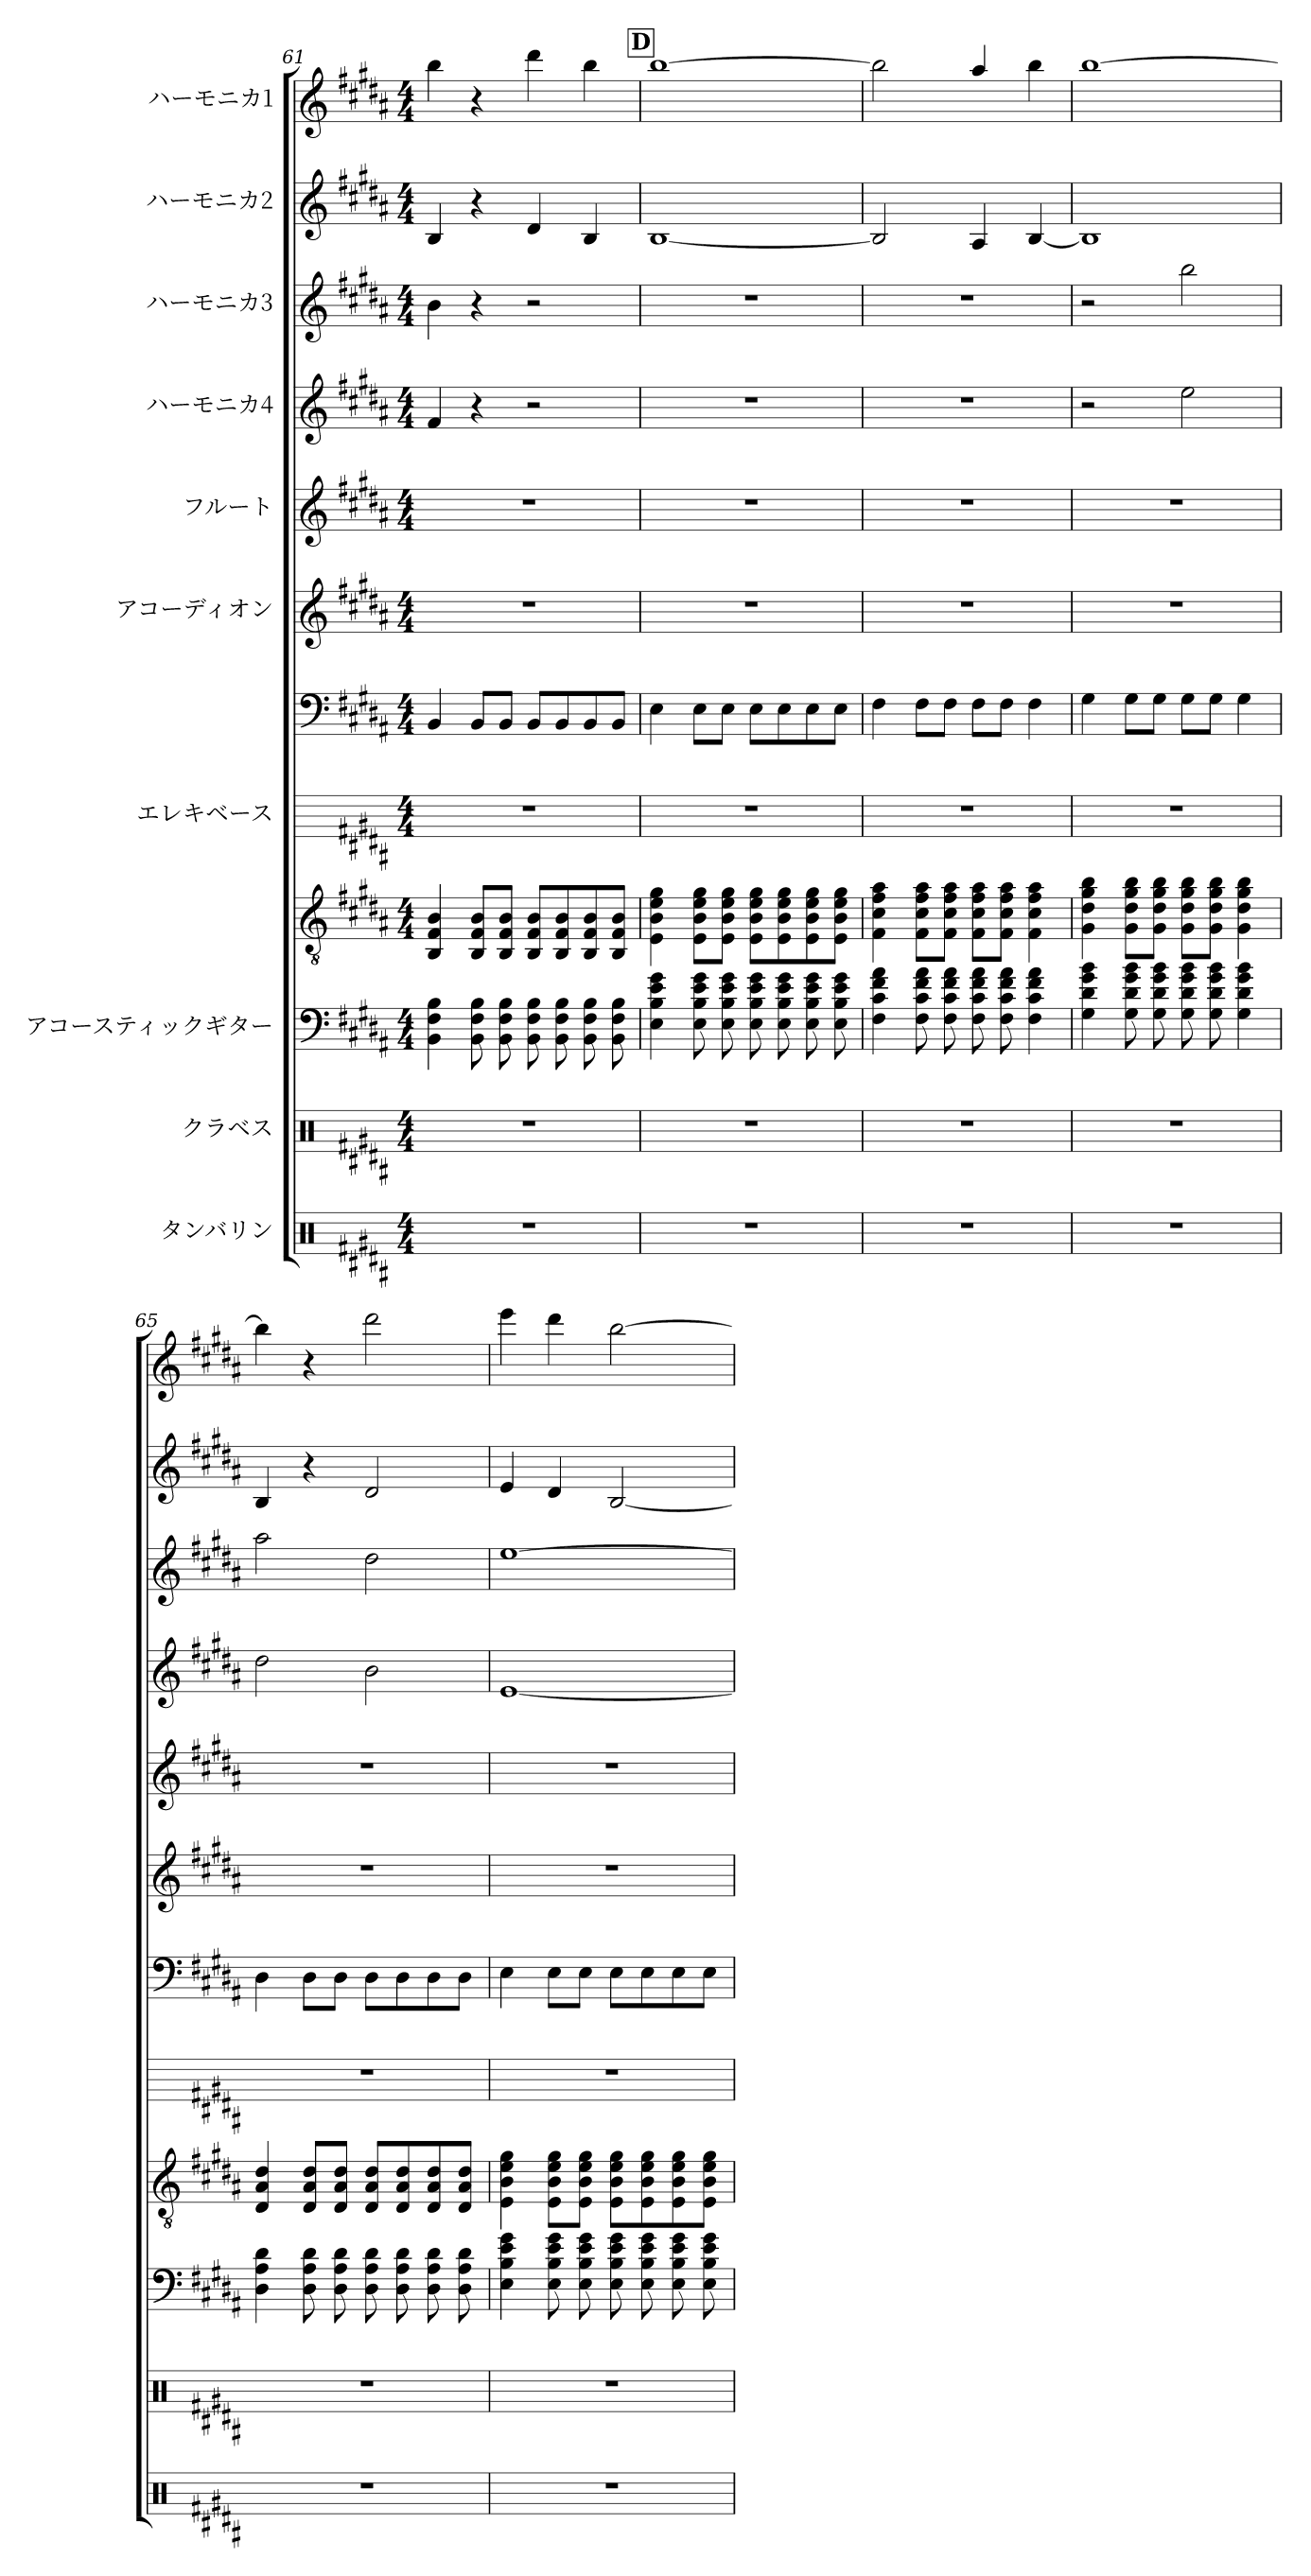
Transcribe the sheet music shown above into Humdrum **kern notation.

**kern	**kern	**kern	**kern	**kern	**kern	**kern	**kern	**kern	**kern	**kern	**kern
*part10	*part9	*part8	*part8	*part7	*part7	*part6	*part5	*part4	*part3	*part2	*part1
*staff12	*staff11	*staff10	*staff9	*staff8	*staff7	*staff6	*staff5	*staff4	*staff3	*staff2	*staff1
*I"タンバリン	*I"クラベス	*I"アコースティックギター	*	*I"エレキベース	*	*I"アコーディオン	*I"フルート	*I"ハーモニカ4	*I"ハーモニカ3	*I"ハーモニカ2	*I"ハーモニカ1
!!LO:PB:g=z
*clefX	*clefX	*	*clefGv2	*	*clefF4	*clefG2	*clefG2	*clefG2	*clefG2	*clefG2	*clefG2
*	*	*	*	*ITrd7c12	*ITrd7c12	*	*	*	*	*	*
*k[f#c#g#d#a#]	*k[f#c#g#d#a#]	*k[f#c#g#d#a#]	*k[f#c#g#d#a#]	*k[f#c#g#d#a#]	*k[f#c#g#d#a#]	*k[f#c#g#d#a#]	*k[f#c#g#d#a#]	*k[f#c#g#d#a#]	*k[f#c#g#d#a#]	*k[f#c#g#d#a#]	*k[f#c#g#d#a#]
*M4/4	*M4/4	*M4/4	*M4/4	*M4/4	*M4/4	*M4/4	*M4/4	*M4/4	*M4/4	*M4/4	*M4/4
=61	=61	=61	=61	=61	=61	=61	=61	=61	=61	=61	=61
1r	1r	4BB 4F# 4B	4BB/ 4F#/ 4B/	1r	4BBB/	1r	1r	4f#/	4b\	4B/	4bb\
.	.	8BB 8F# 8B	8BB/ 8F#/ 8B/L	.	8BBB/L	.	.	4r	4r	4r	4r
.	.	8BB 8F# 8B	8BB/ 8F#/ 8B/J	.	8BBB/J	.	.	.	.	.	.
.	.	8BB 8F# 8B	8BB/ 8F#/ 8B/L	.	8BBB/L	.	.	2r	2r	4d#/	4ddd#\
.	.	8BB 8F# 8B	8BB/ 8F#/ 8B/	.	8BBB/	.	.	.	.	.	.
.	.	8BB 8F# 8B	8BB/ 8F#/ 8B/	.	8BBB/	.	.	.	.	4B/	4bb\
.	.	8BB 8F# 8B	8BB/ 8F#/ 8B/J	.	8BBB/J	.	.	.	.	.	.
!!LO:REH:place=s1:a:B:fs=14:t=D
=62	=62	=62	=62	=62	=62	=62	=62	=62	=62	=62	=62
1r	1r	4E 4B 4e 4g#	4E\ 4B\ 4e\ 4g#\	1r	4EE\	1r	1r	1r	1r	[1B	[1bb
.	.	8E 8B 8e 8g#	8E\ 8B\ 8e\ 8g#\L	.	8EE\L	.	.	.	.	.	.
.	.	8E 8B 8e 8g#	8E\ 8B\ 8e\ 8g#\J	.	8EE\J	.	.	.	.	.	.
.	.	8E 8B 8e 8g#	8E\ 8B\ 8e\ 8g#\L	.	8EE\L	.	.	.	.	.	.
.	.	8E 8B 8e 8g#	8E\ 8B\ 8e\ 8g#\	.	8EE\	.	.	.	.	.	.
.	.	8E 8B 8e 8g#	8E\ 8B\ 8e\ 8g#\	.	8EE\	.	.	.	.	.	.
.	.	8E 8B 8e 8g#	8E\ 8B\ 8e\ 8g#\J	.	8EE\J	.	.	.	.	.	.
=63	=63	=63	=63	=63	=63	=63	=63	=63	=63	=63	=63
1r	1r	4F# 4c# 4f# 4a#	4F#\ 4c#\ 4f#\ 4a#\	1r	4FF#\	1r	1r	1r	1r	2B/]	2bb\]
.	.	8F# 8c# 8f# 8a#	8F#\ 8c#\ 8f#\ 8a#\L	.	8FF#\L	.	.	.	.	.	.
.	.	8F# 8c# 8f# 8a#	8F#\ 8c#\ 8f#\ 8a#\J	.	8FF#\J	.	.	.	.	.	.
.	.	8F# 8c# 8f# 8a#	8F#\ 8c#\ 8f#\ 8a#\L	.	8FF#\L	.	.	.	.	4A#/	4aa#/
.	.	8F# 8c# 8f# 8a#	8F#\ 8c#\ 8f#\ 8a#\J	.	8FF#\J	.	.	.	.	.	.
.	.	4F# 4c# 4f# 4a#	4F#\ 4c#\ 4f#\ 4a#\	.	4FF#\	.	.	.	.	[4B/	4bb\
=64	=64	=64	=64	=64	=64	=64	=64	=64	=64	=64	=64
1r	1r	4G# 4d# 4g# 4b	4G#\ 4d#\ 4g#\ 4b\	1r	4GG#\	1r	1r	2r	2r	1B]	[1bb
.	.	8G# 8d# 8g# 8b	8G#\ 8d#\ 8g#\ 8b\L	.	8GG#\L	.	.	.	.	.	.
.	.	8G# 8d# 8g# 8b	8G#\ 8d#\ 8g#\ 8b\J	.	8GG#\J	.	.	.	.	.	.
.	.	8G# 8d# 8g# 8b	8G#\ 8d#\ 8g#\ 8b\L	.	8GG#\L	.	.	2ee\	2bb\	.	.
.	.	8G# 8d# 8g# 8b	8G#\ 8d#\ 8g#\ 8b\J	.	8GG#\J	.	.	.	.	.	.
.	.	4G# 4d# 4g# 4b	4G#\ 4d#\ 4g#\ 4b\	.	4GG#\	.	.	.	.	.	.
!!LO:PB:g=z
=65	=65	=65	=65	=65	=65	=65	=65	=65	=65	=65	=65
1r	1r	4D# 4A# 4d#	4D#/ 4A#/ 4d#/	1r	4DD#\	1r	1r	2dd#\	2aa#\	4B/	4bb\]
.	.	8D# 8A# 8d#	8D#/ 8A#/ 8d#/L	.	8DD#\L	.	.	.	.	4r	4r
.	.	8D# 8A# 8d#	8D#/ 8A#/ 8d#/J	.	8DD#\J	.	.	.	.	.	.
.	.	8D# 8A# 8d#	8D#/ 8A#/ 8d#/L	.	8DD#\L	.	.	2b\	2dd#\	2d#/	2ddd#\
.	.	8D# 8A# 8d#	8D#/ 8A#/ 8d#/	.	8DD#\	.	.	.	.	.	.
.	.	8D# 8A# 8d#	8D#/ 8A#/ 8d#/	.	8DD#\	.	.	.	.	.	.
.	.	8D# 8A# 8d#	8D#/ 8A#/ 8d#/J	.	8DD#\J	.	.	.	.	.	.
=66	=66	=66	=66	=66	=66	=66	=66	=66	=66	=66	=66
1r	1r	4E 4B 4e 4g#	4E\ 4B\ 4e\ 4g#\	1r	4EE\	1r	1r	[1e	[1ee	4e/	4eee\
.	.	8E 8B 8e 8g#	8E\ 8B\ 8e\ 8g#\L	.	8EE\L	.	.	.	.	4d#/	4ddd#\
.	.	8E 8B 8e 8g#	8E\ 8B\ 8e\ 8g#\J	.	8EE\J	.	.	.	.	.	.
.	.	8E 8B 8e 8g#	8E\ 8B\ 8e\ 8g#\L	.	8EE\L	.	.	.	.	[2B/	[2bb\
.	.	8E 8B 8e 8g#	8E\ 8B\ 8e\ 8g#\	.	8EE\	.	.	.	.	.	.
.	.	8E 8B 8e 8g#	8E\ 8B\ 8e\ 8g#\	.	8EE\	.	.	.	.	.	.
.	.	8E 8B 8e 8g#	8E\ 8B\ 8e\ 8g#\J	.	8EE\J	.	.	.	.	.	.
=	=	=	=	=	=	=	=	=	=	=	=
*-	*-	*-	*-	*-	*-	*-	*-	*-	*-	*-	*-
